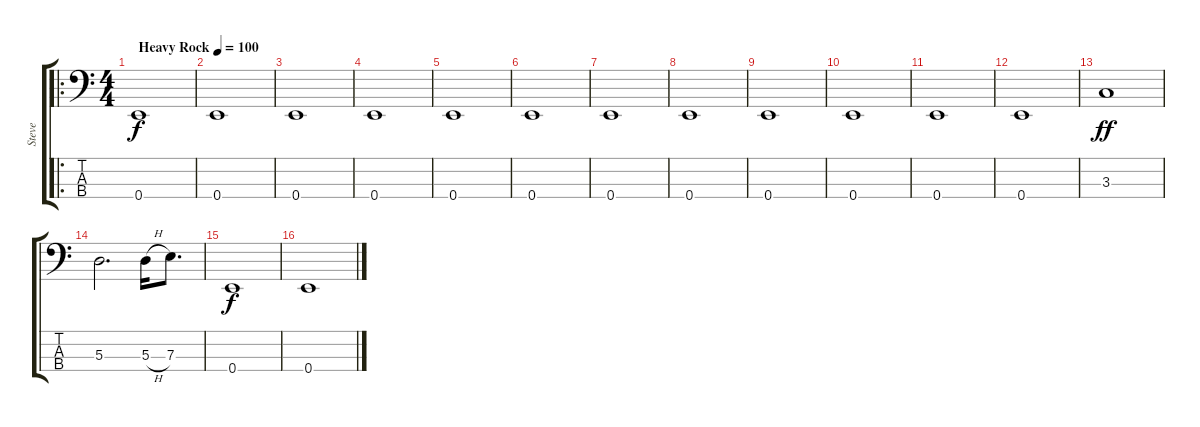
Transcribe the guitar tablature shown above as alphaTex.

\track ("Steve" "Steve") {instrument electricbassfinger}
\staff {score tabs}
\tuning (G2 D2 A1 E1) {hide}
\ro
\ts (4 4)
\tempo (100 "Heavy Rock")
\tempo 72
\tempo (100 "Heavy Rock")
\clef f4
\ks c
0.4.1{dy f instrument electricbassfinger} |
0.4.1 |
0.4.1 |
0.4.1 |
0.4.1 |
0.4.1 |
0.4.1 |
0.4.1 |
0.4.1 |
0.4.1 |
0.4.1 |
0.4.1 |
3.3.1{dy ff} |
5.3.2{d} 5.3{h}.16 7.3.8{d} |
0.4.1{dy f} |
0.4.1
